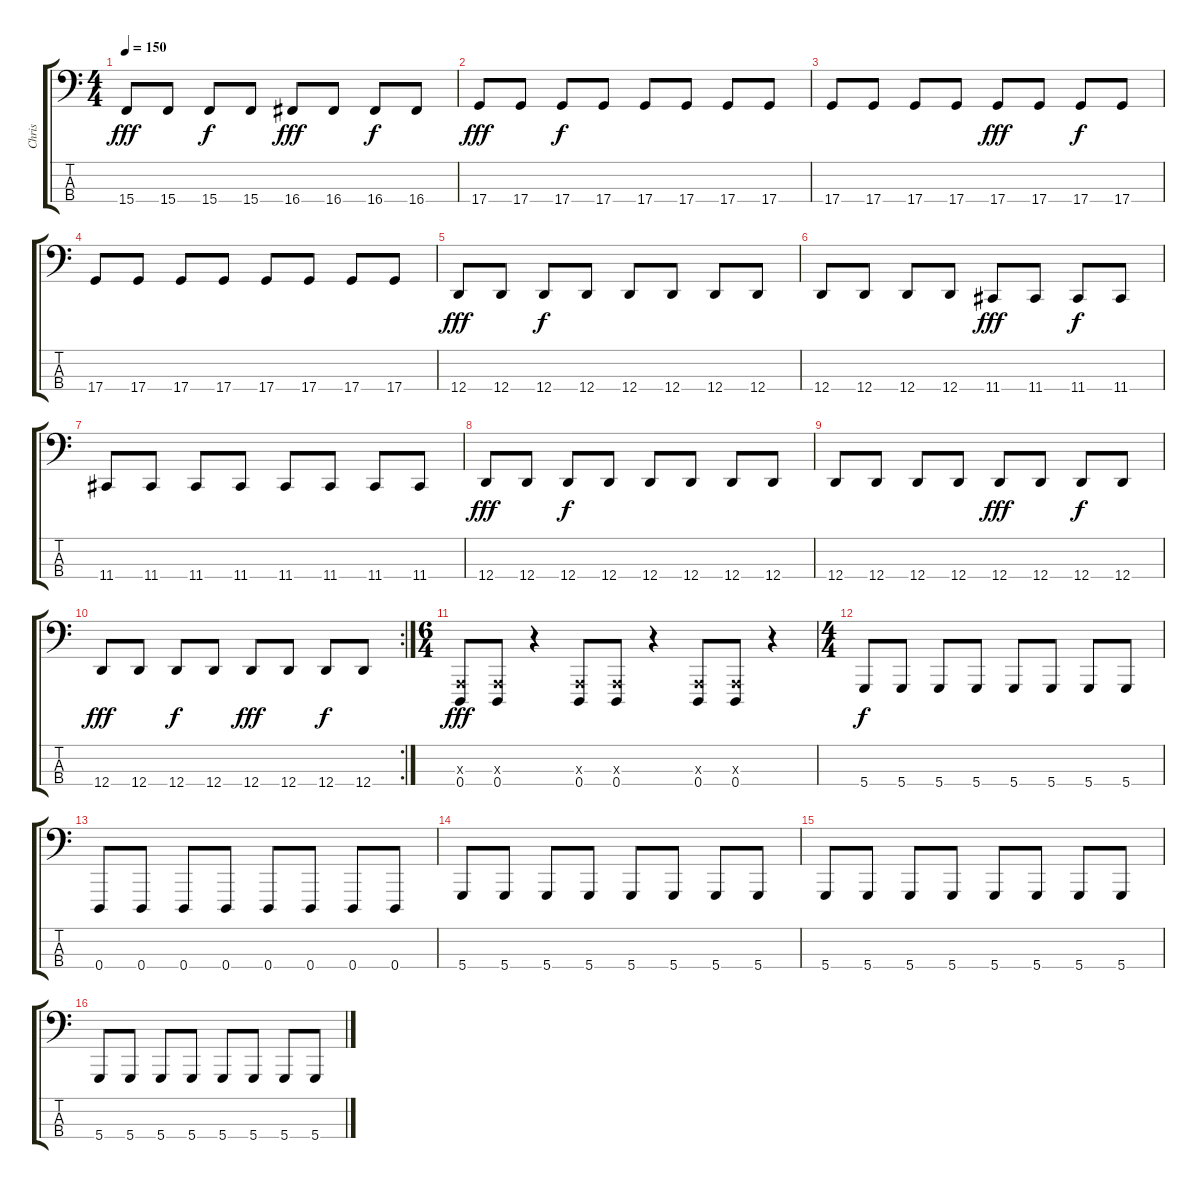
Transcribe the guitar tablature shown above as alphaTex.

\track ("Chris" "Chris") {instrument lead8bassandlead}
\staff {score tabs}
\tuning (G2 D2 A1 D1) {hide}
\ts (4 4)
\tempo 150
\clef f4
\ks c
15.4.8{dy fff} 15.4.8 15.4.8{dy f} 15.4.8 16.4.8{dy fff} 16.4.8 16.4.8{dy f} 16.4.8 |
17.4.8{dy fff} 17.4.8 17.4.8{dy f} 17.4.8 17.4.8 17.4.8 17.4.8 17.4.8 |
17.4.8 17.4.8 17.4.8 17.4.8 17.4.8{dy fff} 17.4.8 17.4.8{dy f} 17.4.8 |
17.4.8 17.4.8 17.4.8 17.4.8 17.4.8 17.4.8 17.4.8 17.4.8 |
12.4.8{dy fff} 12.4.8 12.4.8{dy f} 12.4.8 12.4.8 12.4.8 12.4.8 12.4.8 |
12.4.8 12.4.8 12.4.8 12.4.8 11.4.8{dy fff} 11.4.8 11.4.8{dy f} 11.4.8 |
11.4.8 11.4.8 11.4.8 11.4.8 11.4.8 11.4.8 11.4.8 11.4.8 |
12.4.8{dy fff} 12.4.8 12.4.8{dy f} 12.4.8 12.4.8 12.4.8 12.4.8 12.4.8 |
12.4.8 12.4.8 12.4.8 12.4.8 12.4.8{dy fff} 12.4.8 12.4.8{dy f} 12.4.8 |
\rc 2
12.4.8{dy fff} 12.4.8 12.4.8{dy f} 12.4.8 12.4.8{dy fff} 12.4.8 12.4.8{dy f} 12.4.8 |
\ts (6 4)
(0.3{x} 0.4).8{dy fff} (0.3{x} 0.4).8 r.4 (0.3{x} 0.4).8 (0.3{x} 0.4).8 r.4 (0.3{x} 0.4).8 (0.3{x} 0.4).8 r.4 |
\ts (4 4)
5.4.8{dy f} 5.4.8 5.4.8 5.4.8 5.4.8 5.4.8 5.4.8 5.4.8 |
0.4.8 0.4.8 0.4.8 0.4.8 0.4.8 0.4.8 0.4.8 0.4.8 |
5.4.8 5.4.8 5.4.8 5.4.8 5.4.8 5.4.8 5.4.8 5.4.8 |
5.4.8 5.4.8 5.4.8 5.4.8 5.4.8 5.4.8 5.4.8 5.4.8 |
5.4.8 5.4.8 5.4.8 5.4.8 5.4.8 5.4.8 5.4.8 5.4.8
